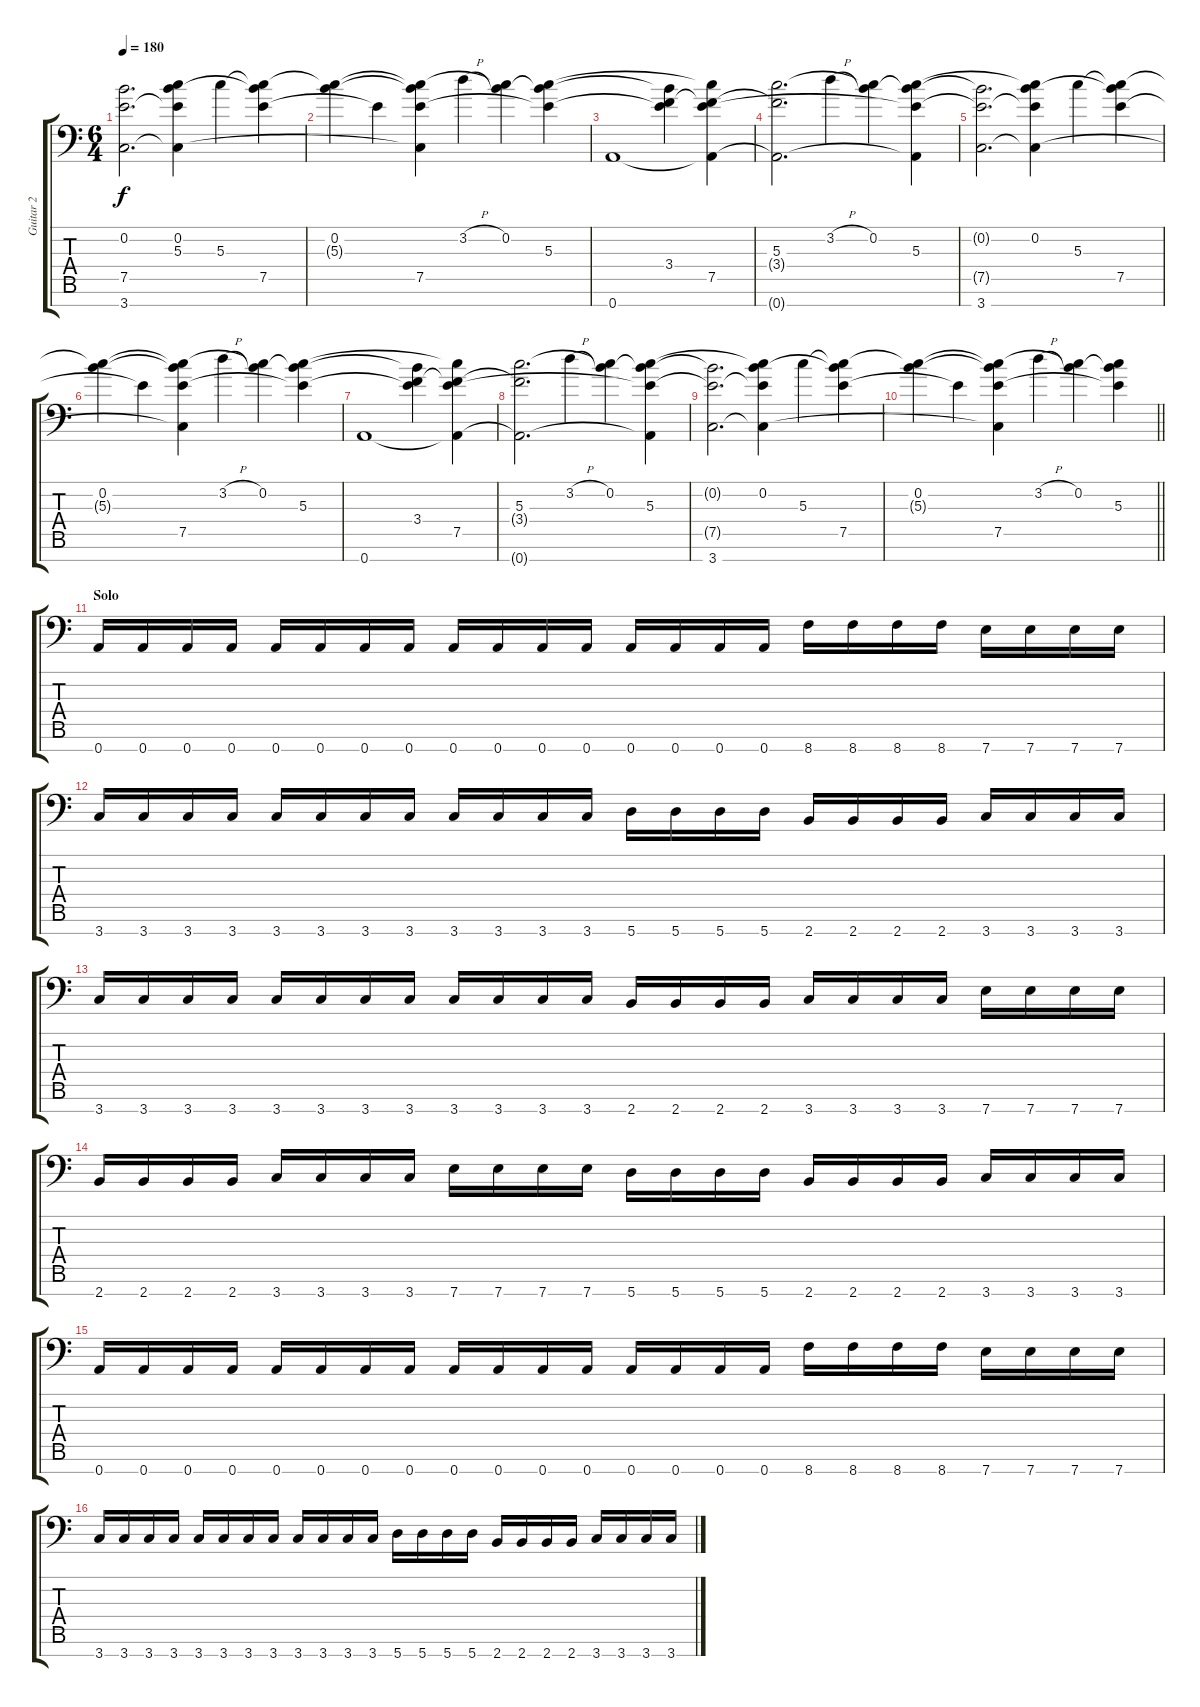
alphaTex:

\track ("Guitar 2" "Guitar 2") {instrument overdrivenguitar}
\staff {score tabs}
\tuning (E4 B3 G3 D3 A2 E2 A1) {hide}
\ts (6 4)
\tempo 180
\clef f4
\ks c
(0.2{t} 7.5{t} 3.7).2{d dy f} (0.2 5.3{t} 7.5{t} 3.7{t}).4 5.3.4 (0.2{t} 5.3{t} 7.5).4 |
(0.2 5.3{t}).4 7.5{t}.4 (0.2{t} 5.3{t} 7.5 3.7{t}).4 3.2{h}.4 (0.2 5.3{t}).4 (0.2{t} 5.3 7.5{t}).4 |
0.7.1 (0.2{t} 3.4 7.5{t}).4 (5.3{t} 3.4{t} 7.5 0.7{t}).4 |
(5.3 3.4{t} 0.7{t}).2{d} 3.2{h}.4 (0.2 5.3{t}).4 (0.2{t} 5.3 7.5{t} 0.7{t}).4 |
(0.2{t} 7.5{t} 3.7).2{d} (0.2 5.3{t} 7.5{t} 3.7{t}).4 5.3.4 (0.2{t} 5.3{t} 7.5).4 |
(0.2 5.3{t}).4 7.5{t}.4 (0.2{t} 5.3{t} 7.5 3.7{t}).4 3.2{h}.4 (0.2 5.3{t}).4 (0.2{t} 5.3 7.5{t}).4 |
0.7.1 (0.2{t} 3.4 7.5{t}).4 (5.3{t} 3.4{t} 7.5 0.7{t}).4 |
(5.3 3.4{t} 0.7{t}).2{d} 3.2{h}.4 (0.2 5.3{t}).4 (0.2{t} 5.3 7.5{t} 0.7{t}).4 |
(0.2{t} 7.5{t} 3.7).2{d} (0.2 5.3{t} 7.5{t} 3.7{t}).4 5.3.4 (0.2{t} 5.3{t} 7.5).4 |
\barLineRight lightlight
(0.2 5.3{t}).4 7.5{t}.4 (0.2{t} 5.3{t} 7.5 3.7{t}).4 3.2{h}.4 (0.2 5.3{t}).4 (0.2{t} 5.3 7.5{t}).4 |
\section ("" "Solo")
0.7.16{balance 12} 0.7.16 0.7.16 0.7.16 0.7.16 0.7.16 0.7.16 0.7.16 0.7.16 0.7.16 0.7.16 0.7.16 0.7.16 0.7.16 0.7.16 0.7.16 8.7.16 8.7.16 8.7.16 8.7.16 7.7.16 7.7.16 7.7.16 7.7.16 |
3.7.16 3.7.16 3.7.16 3.7.16 3.7.16 3.7.16 3.7.16 3.7.16 3.7.16 3.7.16 3.7.16 3.7.16 5.7.16 5.7.16 5.7.16 5.7.16 2.7.16 2.7.16 2.7.16 2.7.16 3.7.16 3.7.16 3.7.16 3.7.16 |
3.7.16 3.7.16 3.7.16 3.7.16 3.7.16 3.7.16 3.7.16 3.7.16 3.7.16 3.7.16 3.7.16 3.7.16 2.7.16 2.7.16 2.7.16 2.7.16 3.7.16 3.7.16 3.7.16 3.7.16 7.7.16 7.7.16 7.7.16 7.7.16 |
2.7.16 2.7.16 2.7.16 2.7.16 3.7.16 3.7.16 3.7.16 3.7.16 7.7.16 7.7.16 7.7.16 7.7.16 5.7.16 5.7.16 5.7.16 5.7.16 2.7.16 2.7.16 2.7.16 2.7.16 3.7.16 3.7.16 3.7.16 3.7.16 |
0.7.16 0.7.16 0.7.16 0.7.16 0.7.16 0.7.16 0.7.16 0.7.16 0.7.16 0.7.16 0.7.16 0.7.16 0.7.16 0.7.16 0.7.16 0.7.16 8.7.16 8.7.16 8.7.16 8.7.16 7.7.16 7.7.16 7.7.16 7.7.16 |
3.7.16 3.7.16 3.7.16 3.7.16 3.7.16 3.7.16 3.7.16 3.7.16 3.7.16 3.7.16 3.7.16 3.7.16 5.7.16 5.7.16 5.7.16 5.7.16 2.7.16 2.7.16 2.7.16 2.7.16 3.7.16 3.7.16 3.7.16 3.7.16
